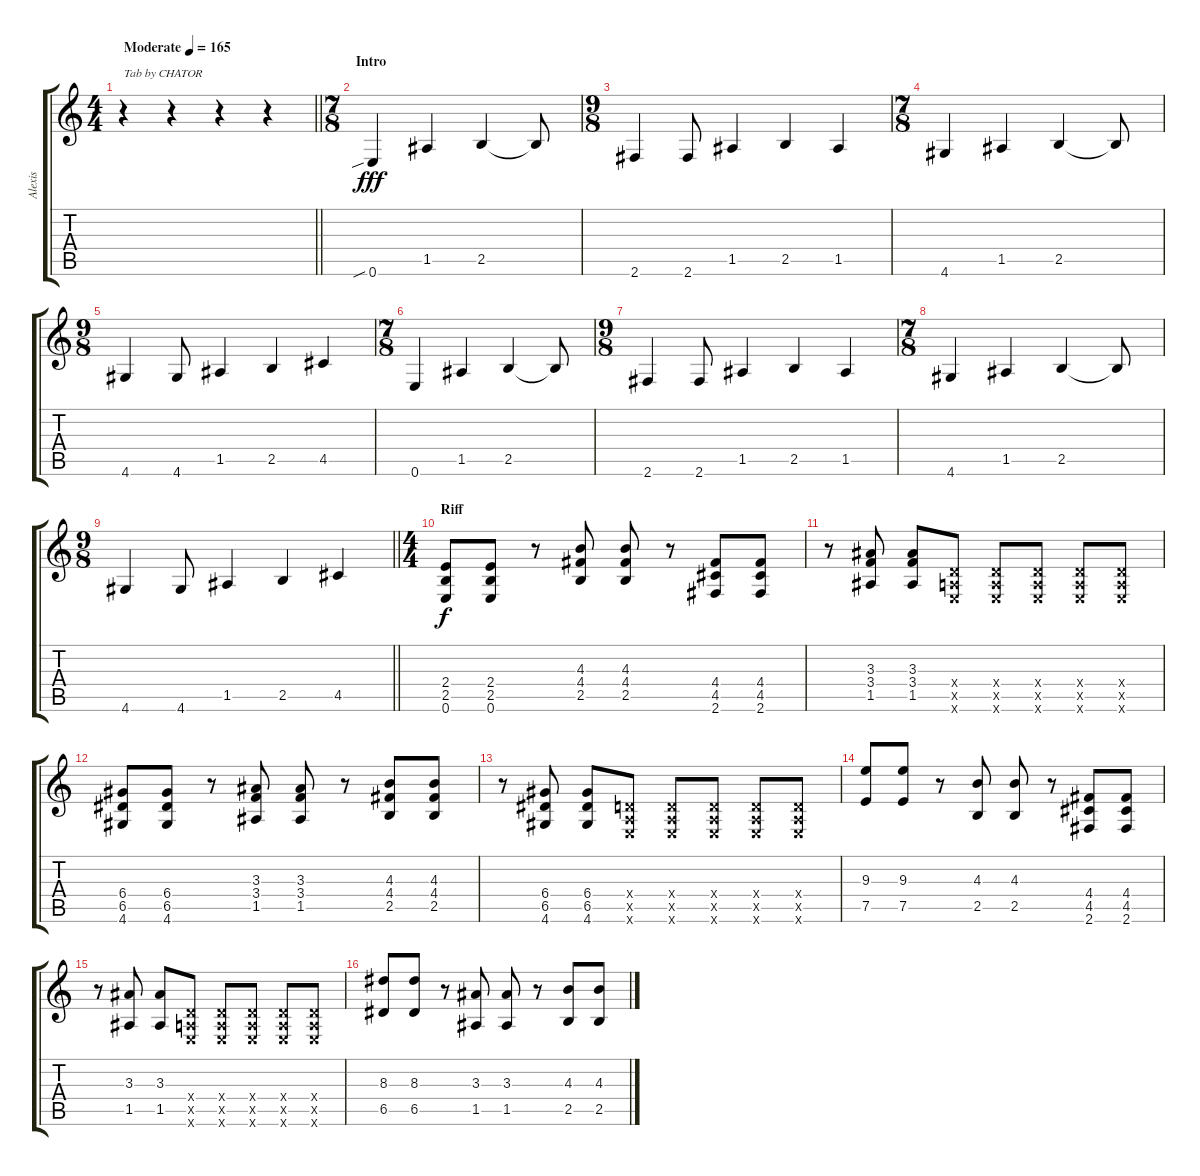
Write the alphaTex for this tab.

\track ("Alexis" "Alexis") {instrument distortionguitar}
\staff {score tabs}
\tuning (E4 B3 G3 D3 A2 E2) {hide}
\ts (4 4)
\tempo (165 "Moderate")
\clef g2
\barLineRight lightlight
\ks c
r.4{txt "Tab by CHATOR" dy fff instrument distortionguitar} r.4 r.4 r.4 |
\ts (7 8)
\section ("" "Intro")
0.6{sib}.4 1.5.4 2.5.4 2.5{t}.8 |
\ts (9 8)
2.6.4 2.6.8 1.5.4 2.5.4 1.5.4 |
\ts (7 8)
4.6.4 1.5.4 2.5.4 2.5{t}.8 |
\ts (9 8)
4.6.4 4.6.8 1.5.4 2.5.4 4.5.4 |
\ts (7 8)
0.6.4 1.5.4 2.5.4 2.5{t}.8 |
\ts (9 8)
2.6.4 2.6.8 1.5.4 2.5.4 1.5.4 |
\ts (7 8)
4.6.4 1.5.4 2.5.4 2.5{t}.8 |
\ts (9 8)
\barLineRight lightlight
4.6.4 4.6.8 1.5.4 2.5.4 4.5.4 |
\ts (4 4)
\section ("" "Riff")
(2.4 2.5 0.6).8{dy f} (2.4 2.5 0.6).8 r.8 (4.3 4.4 2.5).8 (4.3 4.4 2.5).8 r.8 (4.4 4.5 2.6).8 (4.4 4.5 2.6).8 |
r.8 (3.3 3.4 1.5).8 (3.3 3.4 1.5).8 (0.4{x} 0.5{x} 0.6{x}).8 (0.4{x} 0.5{x} 0.6{x}).8 (0.4{x} 0.5{x} 0.6{x}).8 (0.4{x} 0.5{x} 0.6{x}).8 (0.4{x} 0.5{x} 0.6{x}).8 |
(6.4 6.5 4.6).8 (6.4 6.5 4.6).8 r.8 (3.3 3.4 1.5).8 (3.3 3.4 1.5).8 r.8 (4.3 4.4 2.5).8 (4.3 4.4 2.5).8 |
r.8 (6.4 6.5 4.6).8 (6.4 6.5 4.6).8 (0.4{x} 0.5{x} 0.6{x}).8 (0.4{x} 0.5{x} 0.6{x}).8 (0.4{x} 0.5{x} 0.6{x}).8 (0.4{x} 0.5{x} 0.6{x}).8 (0.4{x} 0.5{x} 0.6{x}).8 |
(9.3 7.5).8 (9.3 7.5).8 r.8 (4.3 2.5).8 (4.3 2.5).8 r.8 (4.4 4.5 2.6).8 (4.4 4.5 2.6).8 |
r.8 (3.3 1.5).8 (3.3 1.5).8 (0.4{x} 0.5{x} 0.6{x}).8 (0.4{x} 0.5{x} 0.6{x}).8 (0.4{x} 0.5{x} 0.6{x}).8 (0.4{x} 0.5{x} 0.6{x}).8 (0.4{x} 0.5{x} 0.6{x}).8 |
(8.3 6.5).8 (8.3 6.5).8 r.8 (3.3 1.5).8 (3.3 1.5).8 r.8 (4.3 2.5).8 (4.3 2.5).8
